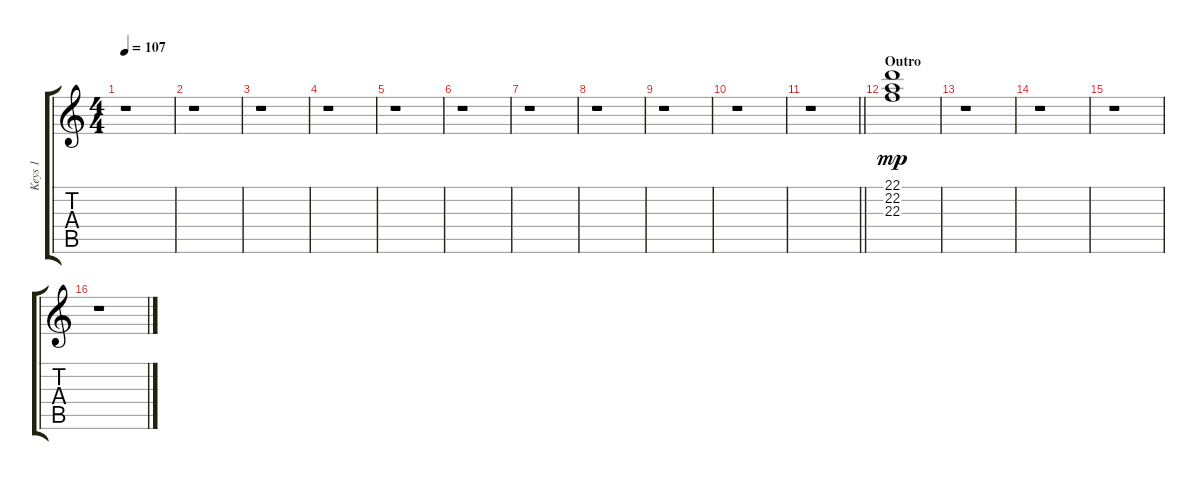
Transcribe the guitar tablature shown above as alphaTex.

\track ("Keys 1" "Keys 1") {instrument electricpiano1}
\staff {score tabs}
\tuning (E4 B3 G3 D3 A2 D2) {hide}
\ts (4 4)
\tempo 107
\clef g2
\ks c
r.1{dy f} |
r.1 |
r.1 |
r.1 |
r.1 |
r.1 |
r.1 |
r.1 |
r.1 |
r.1 |
\barLineRight lightlight
r.1 |
\section ("" "Outro")
(22.1 22.2 22.3).1{dy mp volume 11 instrument electricpiano1} |
r.1 |
r.1 |
r.1 |
r.1
